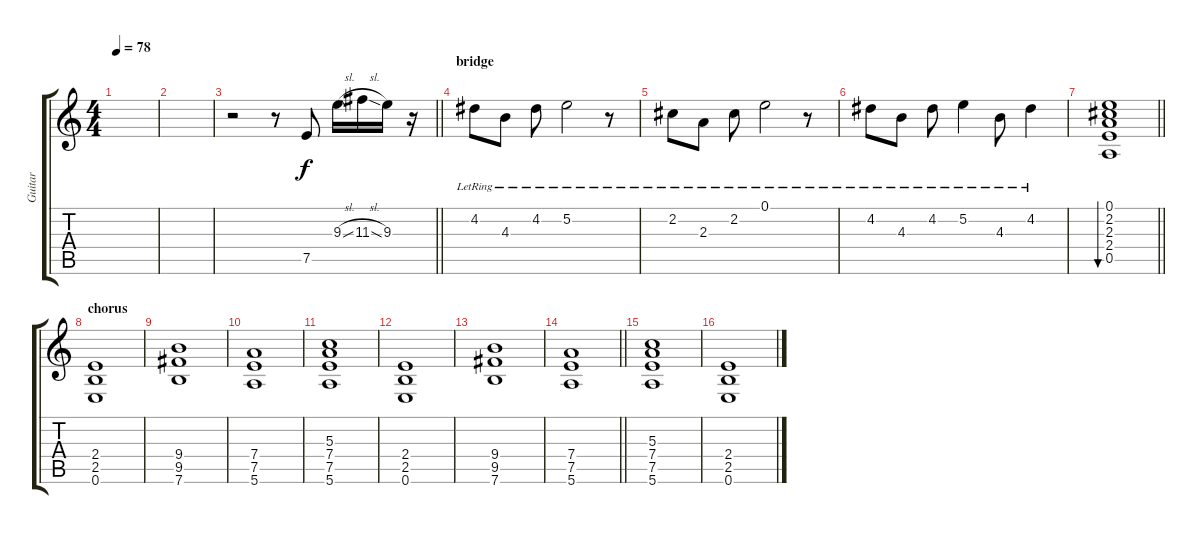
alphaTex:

\track ("Guitar" "Guitar") {instrument acousticguitarsteel}
\staff {score tabs}
\tuning (E4 B3 G3 D3 A2 E2) {hide}
\ts (4 4)
\tempo 78
\clef g2
\ks c
|
|
\barLineRight lightlight
r.2 r.8 7.5.8{dy f} 9.3{sl}.16 11.3{sl}.16 9.3.16 r.16 |
\section ("" "bridge")
4.2{lr}.8 4.3{lr}.8 4.2{lr}.8 5.2{lr}.2 r.8 |
2.2{lr}.8 2.3{lr}.8 2.2{lr}.8 0.1{lr}.2 r.8 |
4.2{lr}.8 4.3{lr}.8 4.2{lr}.8 5.2{lr}.4 4.3{lr}.8 4.2{lr}.4 |
\barLineRight lightlight
(0.1 2.2 2.3 2.4 0.5).1{bu 60} |
\section ("" "chorus")
(2.4 2.5 0.6).1{instrument overdrivenguitar} |
(9.4 9.5 7.6).1 |
(7.4 7.5 5.6).1 |
(5.3 7.4 7.5 5.6).1 |
(2.4 2.5 0.6).1 |
(9.4 9.5 7.6).1 |
\barLineRight lightlight
(7.4 7.5 5.6).1 |
\section ("" "")
(5.3 7.4 7.5 5.6).1 |
(2.4 2.5 0.6).1
